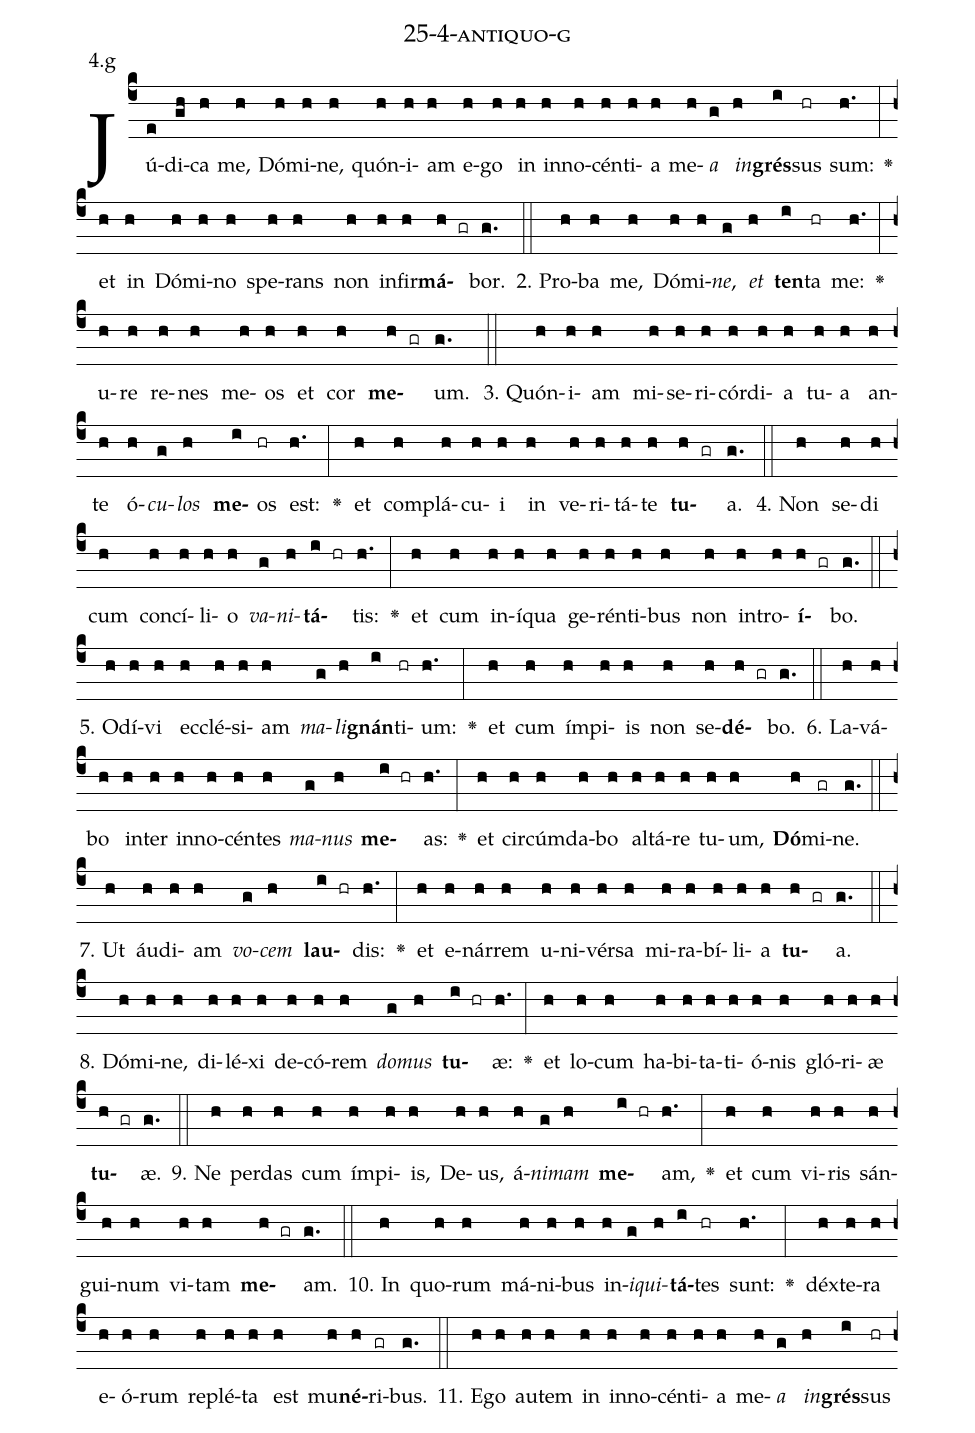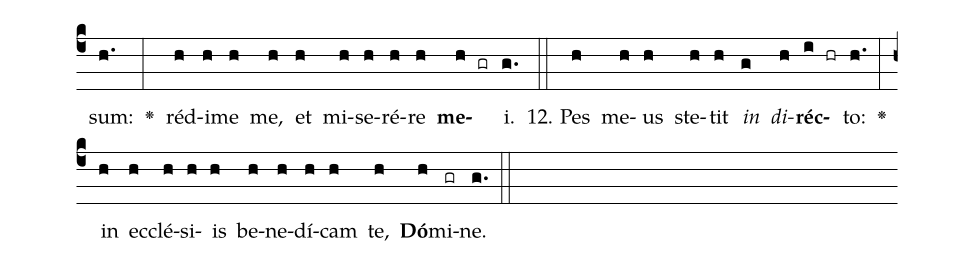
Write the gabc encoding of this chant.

name: 25-4-antiquo-g;
annotation: 4.g;
%%
(c4)Jú(e)di(gh)ca(h) me,(h) Dó(h)mi(h)ne,(h) quón(h)i(h)am(h) e(h)go(h) in(h) in(h)no(h)cén(h)ti(h)a(h) me(h)<i>a</i>(g) <i>in</i>(h)<b>grés</b>(i)sus(hr) sum:(h.) <v>\greheightstar</v>(:) et(h) in(h) Dó(h)mi(h)no(h) spe(h)rans(h) non(h) in(h)fir(h)<b>má</b>(h gr)bor.(g.) (::)
2. Pro(h)ba(h) me,(h) Dó(h)mi(h)<i>ne</i>,(g) <i>et</i>(h) <b>ten</b>(i)ta(hr) me:(h.) <v>\greheightstar</v>(:) u(h)re(h) re(h)nes(h) me(h)os(h) et(h) cor(h) <b>me</b>(h gr)um.(g.) (::)
3. Quón(h)i(h)am(h) mi(h)se(h)ri(h)cór(h)di(h)a(h) tu(h)a(h) an(h)te(h) ó(h)<i>cu</i>(g)<i>los</i>(h) <b>me</b>(i)os(hr) est:(h.) <v>\greheightstar</v>(:) et(h) com(h)plá(h)cu(h)i(h) in(h) ve(h)ri(h)tá(h)te(h) <b>tu</b>(h gr)a.(g.) (::)
4. Non(h) se(h)di(h) cum(h) con(h)cí(h)li(h)o(h) <i>va</i>(g)<i>ni</i>(h)<b>tá</b>(i hr)tis:(h.) <v>\greheightstar</v>(:) et(h) cum(h) in(h)í(h)qua(h) ge(h)rén(h)ti(h)bus(h) non(h) in(h)tro(h)<b>í</b>(h gr)bo.(g.) (::)
5. O(h)dí(h)vi(h) ec(h)clé(h)si(h)am(h) <i>ma</i>(g)<i>li</i>(h)<b>gnán</b>(i)ti(hr)um:(h.) <v>\greheightstar</v>(:) et(h) cum(h) ím(h)pi(h)is(h) non(h) se(h)<b>dé</b>(h gr)bo.(g.) (::)
6. La(h)vá(h)bo(h) in(h)ter(h) in(h)no(h)cén(h)tes(h) <i>ma</i>(g)<i>nus</i>(h) <b>me</b>(i hr)as:(h.) <v>\greheightstar</v>(:) et(h) cir(h)cúm(h)da(h)bo(h) al(h)tá(h)re(h) tu(h)um,(h) <b>Dó</b>(h)mi(gr)ne.(g.) (::)
7. Ut(h) áu(h)di(h)am(h) <i>vo</i>(g)<i>cem</i>(h) <b>lau</b>(i hr)dis:(h.) <v>\greheightstar</v>(:) et(h) e(h)nár(h)rem(h) u(h)ni(h)vér(h)sa(h) mi(h)ra(h)bí(h)li(h)a(h) <b>tu</b>(h gr)a.(g.) (::)
8. Dó(h)mi(h)ne,(h) di(h)lé(h)xi(h) de(h)có(h)rem(h) <i>do</i>(g)<i>mus</i>(h) <b>tu</b>(i hr)æ:(h.) <v>\greheightstar</v>(:) et(h) lo(h)cum(h) ha(h)bi(h)ta(h)ti(h)ó(h)nis(h) gló(h)ri(h)æ(h) <b>tu</b>(h gr)æ.(g.) (::)
9. Ne(h) per(h)das(h) cum(h) ím(h)pi(h)is,(h) De(h)us,(h) á(h)<i>ni</i>(g)<i>mam</i>(h) <b>me</b>(i hr)am,(h.) <v>\greheightstar</v>(:) et(h) cum(h) vi(h)ris(h) sán(h)gui(h)num(h) vi(h)tam(h) <b>me</b>(h gr)am.(g.) (::)
10. In(h) quo(h)rum(h) má(h)ni(h)bus(h) in(h)<i>i</i>(g)<i>qui</i>(h)<b>tá</b>(i)tes(hr) sunt:(h.) <v>\greheightstar</v>(:) déx(h)te(h)ra(h) e(h)ó(h)rum(h) re(h)plé(h)ta(h) est(h) mu(h)<b>né</b>(h)ri(gr)bus.(g.) (::)
11. E(h)go(h) au(h)tem(h) in(h) in(h)no(h)cén(h)ti(h)a(h) me(h)<i>a</i>(g) <i>in</i>(h)<b>grés</b>(i)sus(hr) sum:(h.) <v>\greheightstar</v>(:) réd(h)i(h)me(h) me,(h) et(h) mi(h)se(h)ré(h)re(h) <b>me</b>(h gr)i.(g.) (::)
12. Pes(h) me(h)us(h) ste(h)tit(h) <i>in</i>(g) <i>di</i>(h)<b>réc</b>(i hr)to:(h.) <v>\greheightstar</v>(:) in(h) ec(h)clé(h)si(h)is(h) be(h)ne(h)dí(h)cam(h) te,(h) <b>Dó</b>(h)mi(gr)ne.(g.) (::)
